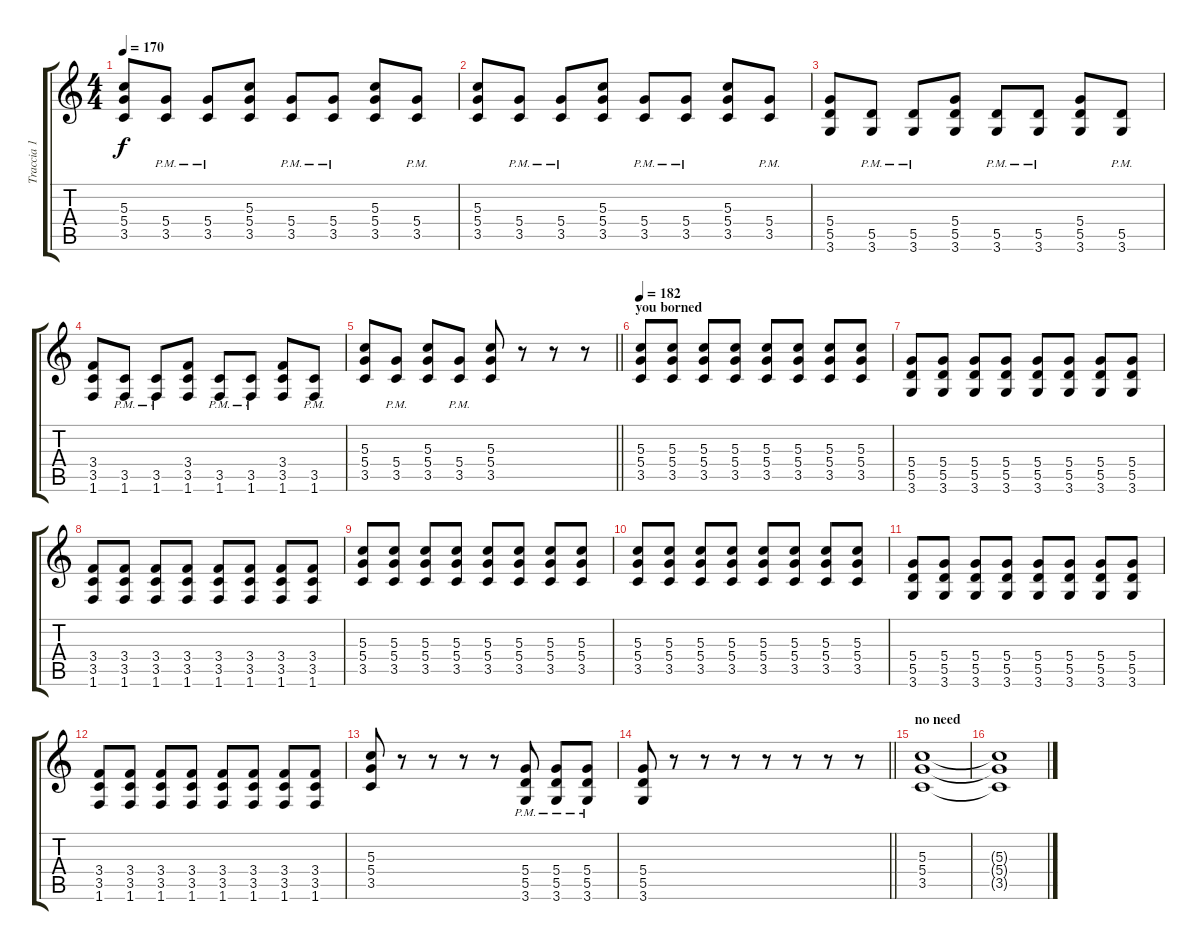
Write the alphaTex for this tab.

\track ("Traccia 1" "Traccia 1") {instrument distortionguitar}
\staff {score tabs}
\tuning (E4 B3 G3 D3 A2 E2) {hide}
\ts (4 4)
\tempo 170
\clef g2
\ks c
(5.3 5.4 3.5).8{dy f} (5.4{pm} 3.5{pm}).8 (5.4{pm} 3.5{pm}).8 (5.3 5.4 3.5).8 (5.4{pm} 3.5{pm}).8 (5.4{pm} 3.5{pm}).8 (5.3 5.4 3.5).8 (5.4{pm} 3.5{pm}).8 |
(5.3 5.4 3.5).8 (5.4{pm} 3.5{pm}).8 (5.4{pm} 3.5{pm}).8 (5.3 5.4 3.5).8 (5.4{pm} 3.5{pm}).8 (5.4{pm} 3.5{pm}).8 (5.3 5.4 3.5).8 (5.4{pm} 3.5{pm}).8 |
(5.4 5.5 3.6).8 (5.5{pm} 3.6{pm}).8 (5.5{pm} 3.6{pm}).8 (5.4 5.5 3.6).8 (5.5{pm} 3.6{pm}).8 (5.5{pm} 3.6{pm}).8 (5.4 5.5 3.6).8 (5.5{pm} 3.6{pm}).8 |
(3.4 3.5 1.6).8 (3.5{pm} 1.6{pm}).8 (3.5{pm} 1.6{pm}).8 (3.4 3.5 1.6).8 (3.5{pm} 1.6{pm}).8 (3.5{pm} 1.6{pm}).8 (3.4 3.5 1.6).8 (3.5{pm} 1.6{pm}).8 |
\barLineRight lightlight
(5.3 5.4 3.5).8 (5.4{pm} 3.5{pm}).8 (5.3 5.4 3.5).8 (5.4{pm} 3.5{pm}).8 (5.3 5.4 3.5).8 r.8 r.8 r.8 |
\section ("" "you borned")
\tempo 182
(5.3 5.4 3.5).8 (5.3 5.4 3.5).8 (5.3 5.4 3.5).8 (5.3 5.4 3.5).8 (5.3 5.4 3.5).8 (5.3 5.4 3.5).8 (5.3 5.4 3.5).8 (5.3 5.4 3.5).8 |
(5.4 5.5 3.6).8 (5.4 5.5 3.6).8 (5.4 5.5 3.6).8 (5.4 5.5 3.6).8 (5.4 5.5 3.6).8 (5.4 5.5 3.6).8 (5.4 5.5 3.6).8 (5.4 5.5 3.6).8 |
(3.4 3.5 1.6).8 (3.4 3.5 1.6).8 (3.4 3.5 1.6).8 (3.4 3.5 1.6).8 (3.4 3.5 1.6).8 (3.4 3.5 1.6).8 (3.4 3.5 1.6).8 (3.4 3.5 1.6).8 |
(5.3 5.4 3.5).8 (5.3 5.4 3.5).8 (5.3 5.4 3.5).8 (5.3 5.4 3.5).8 (5.3 5.4 3.5).8 (5.3 5.4 3.5).8 (5.3 5.4 3.5).8 (5.3 5.4 3.5).8 |
(5.3 5.4 3.5).8 (5.3 5.4 3.5).8 (5.3 5.4 3.5).8 (5.3 5.4 3.5).8 (5.3 5.4 3.5).8 (5.3 5.4 3.5).8 (5.3 5.4 3.5).8 (5.3 5.4 3.5).8 |
(5.4 5.5 3.6).8 (5.4 5.5 3.6).8 (5.4 5.5 3.6).8 (5.4 5.5 3.6).8 (5.4 5.5 3.6).8 (5.4 5.5 3.6).8 (5.4 5.5 3.6).8 (5.4 5.5 3.6).8 |
(3.4 3.5 1.6).8 (3.4 3.5 1.6).8 (3.4 3.5 1.6).8 (3.4 3.5 1.6).8 (3.4 3.5 1.6).8 (3.4 3.5 1.6).8 (3.4 3.5 1.6).8 (3.4 3.5 1.6).8 |
(5.3 5.4 3.5).8 r.8 r.8 r.8 r.8 (5.4{pm} 5.5{pm} 3.6{pm}).8 (5.4{pm} 5.5{pm} 3.6{pm}).8 (5.4{pm} 5.5{pm} 3.6{pm}).8 |
\barLineRight lightlight
(5.4 5.5 3.6).8 r.8 r.8 r.8 r.8 r.8 r.8 r.8 |
\section ("" "no need")
(5.3 5.4 3.5).1 |
(5.3{t} 5.4{t} 3.5{t}).1
